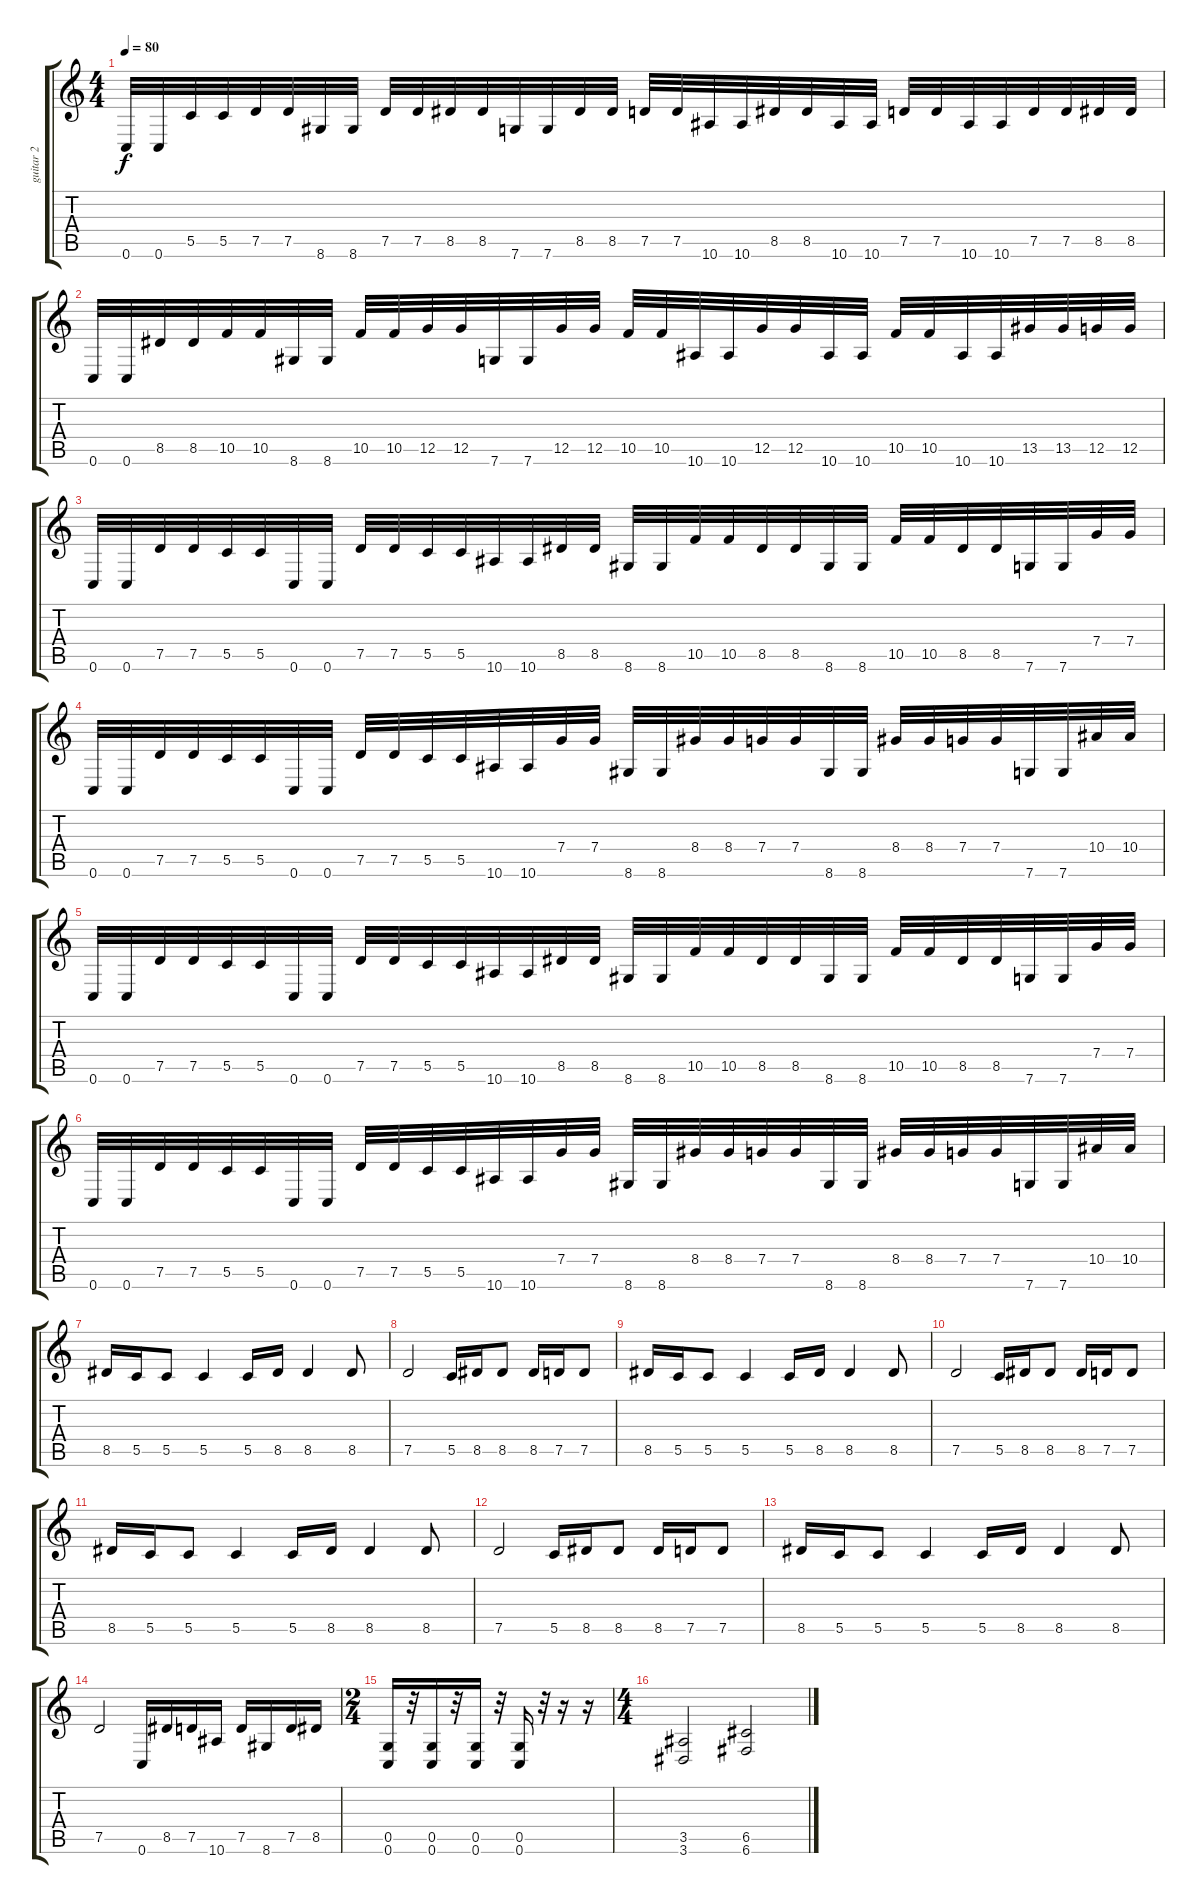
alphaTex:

\track ("guitar 2" "guitar 2") {instrument overdrivenguitar}
\staff {score tabs}
\tuning (D4 A3 F3 C3 G2 C2) {hide}
\ts (4 4)
\tempo 80
\clef g2
\ks c
0.6.32{dy f} 0.6.32 5.5.32 5.5.32 7.5.32 7.5.32 8.6.32 8.6.32 7.5.32 7.5.32 8.5.32 8.5.32 7.6.32 7.6.32 8.5.32 8.5.32 7.5.32 7.5.32 10.6.32 10.6.32 8.5.32 8.5.32 10.6.32 10.6.32 7.5.32 7.5.32 10.6.32 10.6.32 7.5.32 7.5.32 8.5.32 8.5.32 |
0.6.32 0.6.32 8.5.32 8.5.32 10.5.32 10.5.32 8.6.32 8.6.32 10.5.32 10.5.32 12.5.32 12.5.32 7.6.32 7.6.32 12.5.32 12.5.32 10.5.32 10.5.32 10.6.32 10.6.32 12.5.32 12.5.32 10.6.32 10.6.32 10.5.32 10.5.32 10.6.32 10.6.32 13.5.32 13.5.32 12.5.32 12.5.32 |
0.6.32 0.6.32 7.5.32 7.5.32 5.5.32 5.5.32 0.6.32 0.6.32 7.5.32 7.5.32 5.5.32 5.5.32 10.6.32 10.6.32 8.5.32 8.5.32 8.6.32 8.6.32 10.5.32 10.5.32 8.5.32 8.5.32 8.6.32 8.6.32 10.5.32 10.5.32 8.5.32 8.5.32 7.6.32 7.6.32 7.4.32 7.4.32 |
0.6.32 0.6.32 7.5.32 7.5.32 5.5.32 5.5.32 0.6.32 0.6.32 7.5.32 7.5.32 5.5.32 5.5.32 10.6.32 10.6.32 7.4.32 7.4.32 8.6.32 8.6.32 8.4.32 8.4.32 7.4.32 7.4.32 8.6.32 8.6.32 8.4.32 8.4.32 7.4.32 7.4.32 7.6.32 7.6.32 10.4.32 10.4.32 |
0.6.32 0.6.32 7.5.32 7.5.32 5.5.32 5.5.32 0.6.32 0.6.32 7.5.32 7.5.32 5.5.32 5.5.32 10.6.32 10.6.32 8.5.32 8.5.32 8.6.32 8.6.32 10.5.32 10.5.32 8.5.32 8.5.32 8.6.32 8.6.32 10.5.32 10.5.32 8.5.32 8.5.32 7.6.32 7.6.32 7.4.32 7.4.32 |
0.6.32 0.6.32 7.5.32 7.5.32 5.5.32 5.5.32 0.6.32 0.6.32 7.5.32 7.5.32 5.5.32 5.5.32 10.6.32 10.6.32 7.4.32 7.4.32 8.6.32 8.6.32 8.4.32 8.4.32 7.4.32 7.4.32 8.6.32 8.6.32 8.4.32 8.4.32 7.4.32 7.4.32 7.6.32 7.6.32 10.4.32 10.4.32 |
8.5.16 5.5.16 5.5.8 5.5.4 5.5.16 8.5.16 8.5.4 8.5.8 |
7.5.2 5.5.16 8.5.16 8.5.8 8.5.16 7.5.16 7.5.8 |
8.5.16 5.5.16 5.5.8 5.5.4 5.5.16 8.5.16 8.5.4 8.5.8 |
7.5.2 5.5.16 8.5.16 8.5.8 8.5.16 7.5.16 7.5.8 |
8.5.16 5.5.16 5.5.8 5.5.4 5.5.16 8.5.16 8.5.4 8.5.8 |
7.5.2 5.5.16 8.5.16 8.5.8 8.5.16 7.5.16 7.5.8 |
8.5.16 5.5.16 5.5.8 5.5.4 5.5.16 8.5.16 8.5.4 8.5.8 |
7.5.2 0.6.16 8.5.16 7.5.16 10.6.16 7.5.16 8.6.16 7.5.16 8.5.16 |
\ts (2 4)
(0.5 0.6).16 r.32 (0.5 0.6).16 r.32 (0.5 0.6).16 r.32 (0.5 0.6).16 r.32 r.16 r.16 |
\ts (4 4)
(3.5 3.6).2 (6.5 6.6).2
